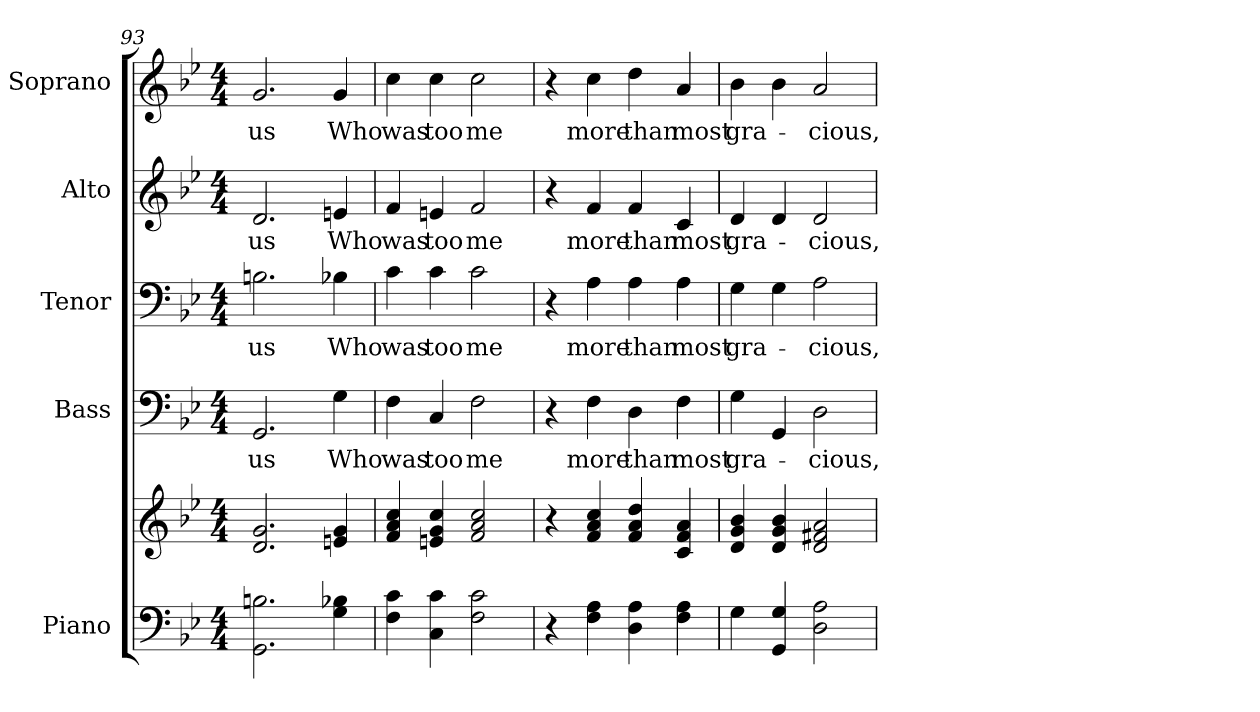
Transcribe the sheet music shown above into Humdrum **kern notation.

**kern	**kern	**kern	**text	**kern	**text	**kern	**text	**kern	**text
*part5	*part5	*part4	*part4	*part3	*part3	*part2	*part2	*part1	*part1
*staff6	*staff5	*staff4	*staff4	*staff3	*staff3	*staff2	*staff2	*staff1	*staff1
*I"Piano	*	*I"Bass	*	*I"Tenor	*	*I"Alto	*	*I"Soprano	*
*I'Pno.	*	*I'B.	*	*I'T.	*	*I'A.	*	*I'S.	*
!!LO:PB:g=z
*clefF4	*clefG2	*clefF4	*	*clefF4	*	*clefG2	*	*clefG2	*
*k[b-e-]	*k[b-e-]	*k[b-e-]	*	*k[b-e-]	*	*k[b-e-]	*	*k[b-e-]	*
*B-:	*B-:	*B-:	*	*B-:	*	*B-:	*	*B-:	*
*M4/4	*M4/4	*M4/4	*	*M4/4	*	*M4/4	*	*M4/4	*
=93	=93	=93	=93	=93	=93	=93	=93	=93	=93
!	!	!	!LO:LY:b:color=#000000	!	!	!	!	!	!
!	!	!	!	!	!LO:LY:b:color=#000000	!	!	!	!
!	!	!	!	!	!	!	!LO:LY:b:color=#000000	!	!
!	!	!	!	!	!	!	!	!	!LO:LY:b:color=#000000
2.GGi\ 2.Bni	2.di/ 2.gi	2.GGi/	us	2.Bni\	us	2.di/	us	2.gi/	us
!	!	!	!LO:LY:b:color=#000000	!	!	!	!	!	!
!	!	!	!	!	!LO:LY:b:color=#000000	!	!	!	!
!	!	!	!	!	!	!	!LO:LY:b:color=#000000	!	!
!	!	!	!	!	!	!	!	!	!LO:LY:b:color=#000000
4Gi\ 4B-Xi	4eni/ 4gi	4Gi\	Who	4B-Xi\	Who	4eni/	Who	4gi/	Who
=94	=94	=94	=94	=94	=94	=94	=94	=94	=94
!	!	!	!LO:LY:b:color=#000000	!	!	!	!	!	!
!	!	!	!	!	!LO:LY:b:color=#000000	!	!	!	!
!	!	!	!	!	!	!	!LO:LY:b:color=#000000	!	!
!	!	!	!	!	!	!	!	!	!LO:LY:b:color=#000000
4Fi\ 4ci	4fi/ 4ai 4cci	4Fi\	was	4ci\	was	4fi/	was	4cci\	was
!	!	!	!LO:LY:b:color=#000000	!	!	!	!	!	!
!	!	!	!	!	!LO:LY:b:color=#000000	!	!	!	!
!	!	!	!	!	!	!	!LO:LY:b:color=#000000	!	!
!	!	!	!	!	!	!	!	!	!LO:LY:b:color=#000000
4Ci\ 4ci	4eni/ 4gi 4cci	4Ci/	too	4ci\	too	4eni/	too	4cci\	too
!	!	!	!LO:LY:b:color=#000000	!	!	!	!	!	!
!	!	!	!	!	!LO:LY:b:color=#000000	!	!	!	!
!	!	!	!	!	!	!	!LO:LY:b:color=#000000	!	!
!	!	!	!	!	!	!	!	!	!LO:LY:b:color=#000000
2Fi\ 2ci	2fi/ 2ai 2cci	2Fi\	me	2ci\	me	2fi/	me	2cci\	me
=95	=95	=95	=95	=95	=95	=95	=95	=95	=95
4r	4r	4r	.	4r	.	4r	.	4r	.
!	!	!	!LO:LY:b:color=#000000	!	!	!	!	!	!
!	!	!	!	!	!LO:LY:b:color=#000000	!	!	!	!
!	!	!	!	!	!	!	!LO:LY:b:color=#000000	!	!
!	!	!	!	!	!	!	!	!	!LO:LY:b:color=#000000
4Fi\ 4Ai	4fi/ 4ai 4cci	4Fi\	more	4Ai\	more	4fi/	more	4cci\	more
!	!	!	!LO:LY:b:color=#000000	!	!	!	!	!	!
!	!	!	!	!	!LO:LY:b:color=#000000	!	!	!	!
!	!	!	!	!	!	!	!LO:LY:b:color=#000000	!	!
!	!	!	!	!	!	!	!	!	!LO:LY:b:color=#000000
4Di\ 4Ai	4fi/ 4ai 4ddi	4Di\	than	4Ai\	than	4fi/	than	4ddi\	than
!	!	!	!LO:LY:b:color=#000000	!	!	!	!	!	!
!	!	!	!	!	!LO:LY:b:color=#000000	!	!	!	!
!	!	!	!	!	!	!	!LO:LY:b:color=#000000	!	!
!	!	!	!	!	!	!	!	!	!LO:LY:b:color=#000000
4Fi\ 4Ai	4ci/ 4fi 4ai	4Fi\	most	4Ai\	most	4ci/	most	4ai/	most
=96	=96	=96	=96	=96	=96	=96	=96	=96	=96
!	!	!	!LO:LY:b:color=#000000	!	!	!	!	!	!
!	!	!	!	!	!LO:LY:b:color=#000000	!	!	!	!
!	!	!	!	!	!	!	!LO:LY:b:color=#000000	!	!
!	!	!	!	!	!	!	!	!	!LO:LY:b:color=#000000
4Gi\	4di/ 4gi 4b-i	4Gi\	gra-	4Gi\	gra-	4di/	gra-	4b-i\	gra-
4GGi/ 4Gi	4di/ 4gi 4b-i	4GGi/	.	4Gi\	.	4di/	.	4b-i\	.
!	!	!	!LO:LY:b:color=#000000	!	!	!	!	!	!
!	!	!	!	!	!LO:LY:b:color=#000000	!	!	!	!
!	!	!	!	!	!	!	!LO:LY:b:color=#000000	!	!
!	!	!	!	!	!	!	!	!	!LO:LY:b:color=#000000
2Di\ 2Ai	2di/ 2f#Xi 2ai	2Di\	-cious,	2Ai\	-cious,	2di/	-cious,	2ai/	-cious,
=	=	=	=	=	=	=	=	=	=
*-	*-	*-	*-	*-	*-	*-	*-	*-	*-
